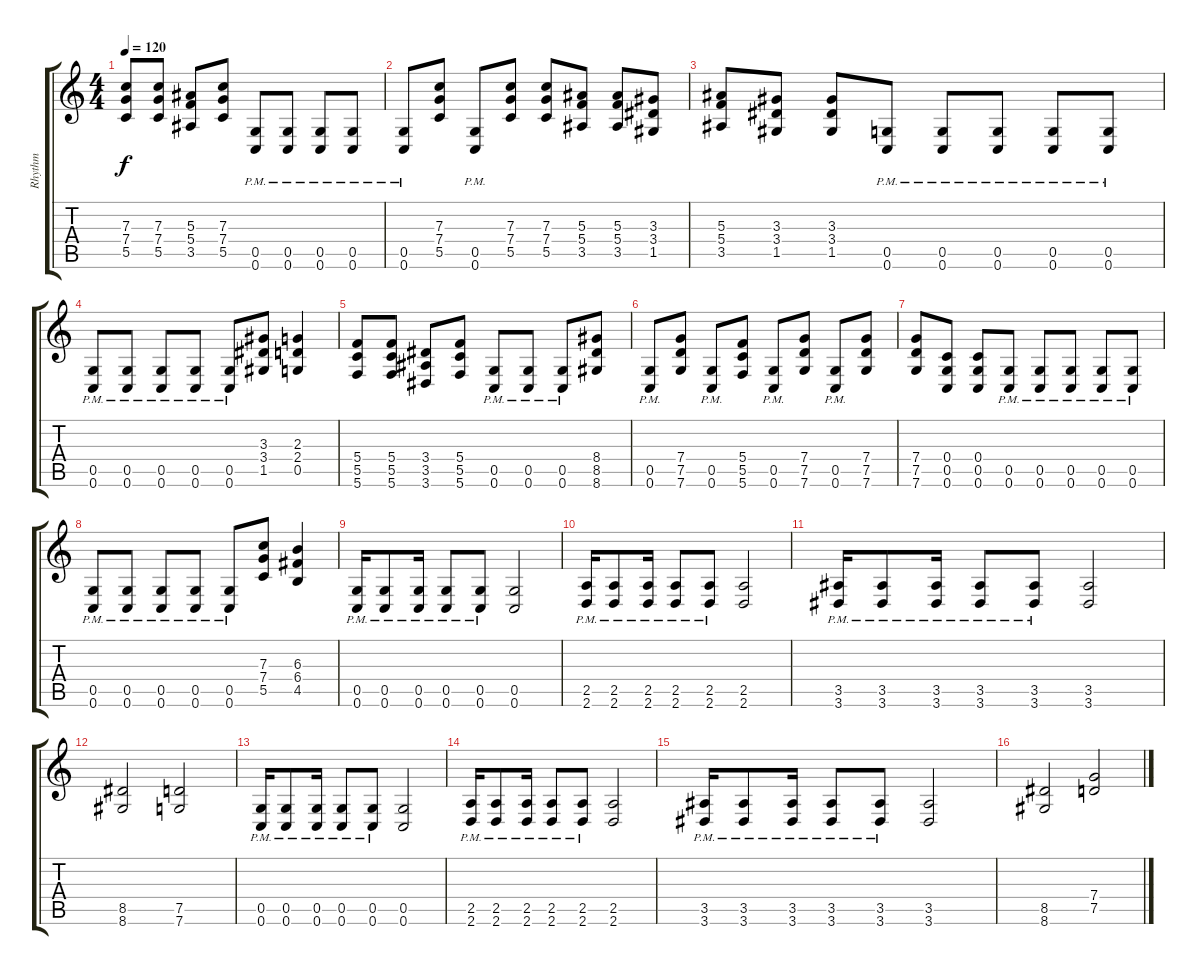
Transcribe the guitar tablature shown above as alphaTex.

\track ("Rhythm" "Rhythm") {instrument distortionguitar}
\staff {score tabs}
\tuning (D4 A3 F3 C3 G2 C2) {hide}
\ts (4 4)
\tempo 120
\clef g2
\ks c
(7.3 7.4 5.5).8{dy f balance 0} (7.3 7.4 5.5).8 (5.3 5.4 3.5).8 (7.3 7.4 5.5).8 (0.5{pm} 0.6{pm}).8 (0.5{pm} 0.6{pm}).8 (0.5{pm} 0.6{pm}).8 (0.5{pm} 0.6{pm}).8 |
(0.5{pm} 0.6{pm}).8 (7.3 7.4 5.5).8 (0.5{pm} 0.6{pm}).8 (7.3 7.4 5.5).8 (7.3 7.4 5.5).8 (5.3 5.4 3.5).8 (5.3 5.4 3.5).8 (3.3 3.4 1.5).8 |
(5.3 5.4 3.5).8 (3.3 3.4 1.5).8 (3.3 3.4 1.5).8 (0.5{pm} 0.6{pm}).8 (0.5{pm} 0.6{pm}).8 (0.5{pm} 0.6{pm}).8 (0.5{pm} 0.6{pm}).8 (0.5{pm} 0.6{pm}).8 |
(0.5{pm} 0.6{pm}).8 (0.5{pm} 0.6{pm}).8 (0.5{pm} 0.6{pm}).8 (0.5{pm} 0.6{pm}).8 (0.5{pm} 0.6{pm}).8 (3.3 3.4 1.5).8 (2.3 2.4 0.5).4 |
(5.4 5.5 5.6).8 (5.4 5.5 5.6).8 (3.4 3.5 3.6).8 (5.4 5.5 5.6).8 (0.5{pm} 0.6{pm}).8 (0.5{pm} 0.6{pm}).8 (0.5{pm} 0.6{pm}).8 (8.4 8.5 8.6).8 |
(0.5{pm} 0.6{pm}).8 (7.4 7.5 7.6).8 (0.5{pm} 0.6{pm}).8 (5.4 5.5 5.6).8 (0.5{pm} 0.6{pm}).8 (7.4 7.5 7.6).8 (0.5{pm} 0.6{pm}).8 (7.4 7.5 7.6).8 |
(7.4 7.5 7.6).8 (0.4 0.5 0.6).8 (0.4 0.5 0.6).8 (0.5{pm} 0.6{pm}).8 (0.5{pm} 0.6{pm}).8 (0.5{pm} 0.6{pm}).8 (0.5{pm} 0.6{pm}).8 (0.5{pm} 0.6{pm}).8 |
(0.5{pm} 0.6{pm}).8 (0.5{pm} 0.6{pm}).8 (0.5{pm} 0.6{pm}).8 (0.5{pm} 0.6{pm}).8 (0.5{pm} 0.6{pm}).8{balance 8} (7.3 7.4 5.5).8 (6.3 6.4 4.5).4 |
(0.5{pm} 0.6{pm}).16 (0.5{pm} 0.6{pm}).8 (0.5{pm} 0.6{pm}).16 (0.5{pm} 0.6{pm}).8 (0.5{pm} 0.6{pm}).8 (0.5 0.6).2 |
(2.5{pm} 2.6{pm}).16 (2.5{pm} 2.6{pm}).8 (2.5{pm} 2.6{pm}).16 (2.5{pm} 2.6{pm}).8 (2.5{pm} 2.6{pm}).8 (2.5 2.6).2 |
(3.5{pm} 3.6{pm}).16 (3.5{pm} 3.6{pm}).8 (3.5{pm} 3.6{pm}).16 (3.5{pm} 3.6{pm}).8 (3.5{pm} 3.6{pm}).8 (3.5 3.6).2 |
(8.5 8.6).2 (7.5 7.6).2 |
(0.5{pm} 0.6{pm}).16 (0.5{pm} 0.6{pm}).8 (0.5{pm} 0.6{pm}).16 (0.5{pm} 0.6{pm}).8 (0.5{pm} 0.6{pm}).8 (0.5 0.6).2 |
(2.5{pm} 2.6{pm}).16 (2.5{pm} 2.6{pm}).8 (2.5{pm} 2.6{pm}).16 (2.5{pm} 2.6{pm}).8 (2.5{pm} 2.6{pm}).8 (2.5 2.6).2 |
(3.5{pm} 3.6{pm}).16 (3.5{pm} 3.6{pm}).8 (3.5{pm} 3.6{pm}).16 (3.5{pm} 3.6{pm}).8 (3.5{pm} 3.6{pm}).8 (3.5 3.6).2 |
(8.5 8.6).2 (7.4 7.5).2
